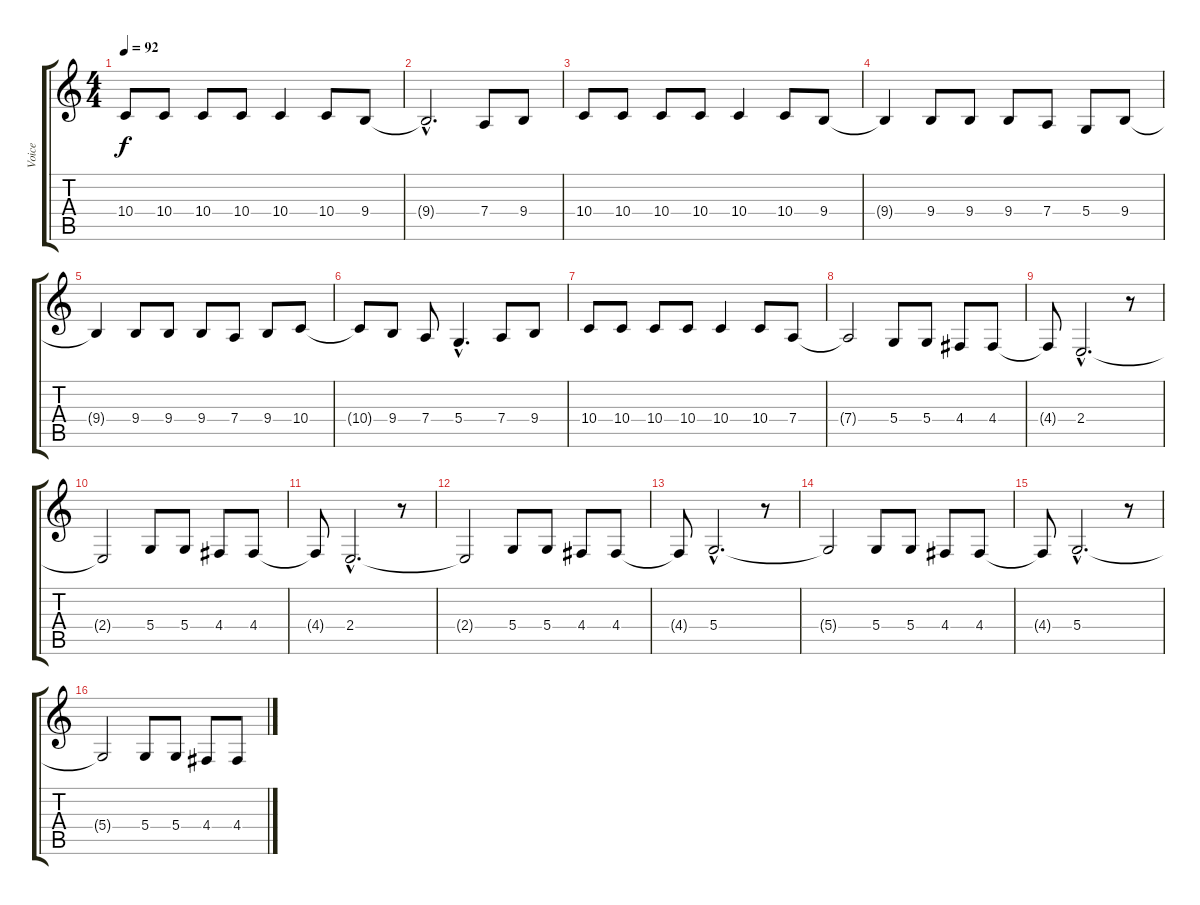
\track ("Voice" "Voice") {instrument cello}
\staff {score tabs}
\tuning (E4 B3 G3 D3 A2 E2) {hide}
\ts (4 4)
\tempo 92
\clef g2
\ks c
10.4.8{dy f} 10.4.8 10.4.8 10.4.8 10.4.4 10.4.8 9.4.8 |
9.4{hac t}.2{d} 7.4.8 9.4.8 |
10.4.8 10.4.8 10.4.8 10.4.8 10.4.4 10.4.8 9.4.8 |
9.4{t}.4 9.4.8 9.4.8 9.4.8 7.4.8 5.4.8 9.4.8 |
9.4{t}.4 9.4.8 9.4.8 9.4.8 7.4.8 9.4.8 10.4.8 |
10.4{t}.8 9.4.8 7.4.8 5.4{hac}.4{d} 7.4.8 9.4.8 |
10.4.8 10.4.8 10.4.8 10.4.8 10.4.4 10.4.8 7.4.8 |
7.4{t}.2 5.4.8 5.4.8 4.4.8 4.4.8 |
4.4{t}.8 2.4{hac}.2{d} r.8 |
2.4{t}.2 5.4.8 5.4.8 4.4.8 4.4.8 |
4.4{t}.8 2.4{hac}.2{d} r.8 |
2.4{t}.2 5.4.8 5.4.8 4.4.8 4.4.8 |
4.4{t}.8 5.4{hac}.2{d} r.8 |
5.4{t}.2 5.4.8 5.4.8 4.4.8 4.4.8 |
4.4{t}.8 5.4{hac}.2{d} r.8 |
5.4{t}.2 5.4.8 5.4.8 4.4.8 4.4.8
